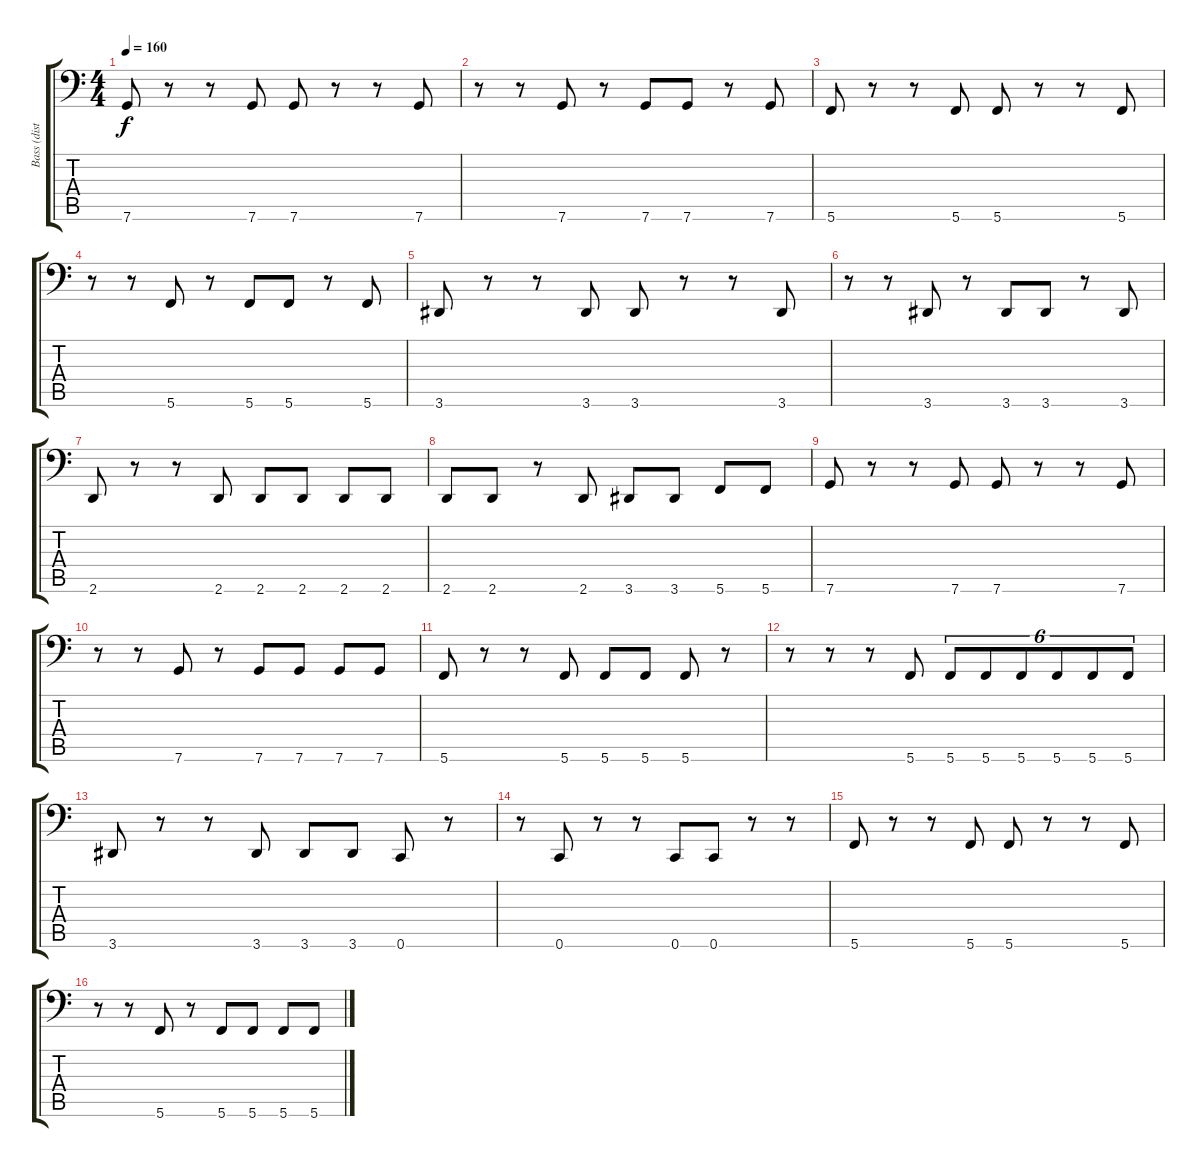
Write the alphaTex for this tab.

\track ("Bass (distortion)" "Bass (dist") {instrument synthbass1}
\staff {score tabs}
\tuning (D3 A2 F2 C2 G1 C1) {hide}
\ts (4 4)
\tempo 160
\clef f4
\ks c
7.6.8{dy f} r.8 r.8 7.6.8 7.6.8 r.8 r.8 7.6.8 |
r.8 r.8 7.6.8 r.8 7.6.8 7.6.8 r.8 7.6.8 |
5.6.8 r.8 r.8 5.6.8 5.6.8 r.8 r.8 5.6.8 |
r.8 r.8 5.6.8 r.8 5.6.8 5.6.8 r.8 5.6.8 |
3.6.8 r.8 r.8 3.6.8 3.6.8 r.8 r.8 3.6.8 |
r.8 r.8 3.6.8 r.8 3.6.8 3.6.8 r.8 3.6.8 |
2.6.8 r.8 r.8 2.6.8 2.6.8 2.6.8 2.6.8 2.6.8 |
2.6.8 2.6.8 r.8 2.6.8 3.6.8 3.6.8 5.6.8 5.6.8 |
7.6.8 r.8 r.8 7.6.8 7.6.8 r.8 r.8 7.6.8 |
r.8 r.8 7.6.8 r.8 7.6.8 7.6.8 7.6.8 7.6.8 |
5.6.8 r.8 r.8 5.6.8 5.6.8 5.6.8 5.6.8 r.8 |
r.8 r.8 r.8 5.6.8 5.6.8{tu (6 4)} 5.6.8{tu (6 4)} 5.6.8{tu (6 4)} 5.6.8{tu (6 4)} 5.6.8{tu (6 4)} 5.6.8{tu (6 4)} |
3.6.8 r.8 r.8 3.6.8 3.6.8 3.6.8 0.6.8 r.8 |
r.8 0.6.8 r.8 r.8 0.6.8 0.6.8 r.8 r.8 |
5.6.8 r.8 r.8 5.6.8 5.6.8 r.8 r.8 5.6.8 |
r.8 r.8 5.6.8 r.8 5.6.8 5.6.8 5.6.8 5.6.8
